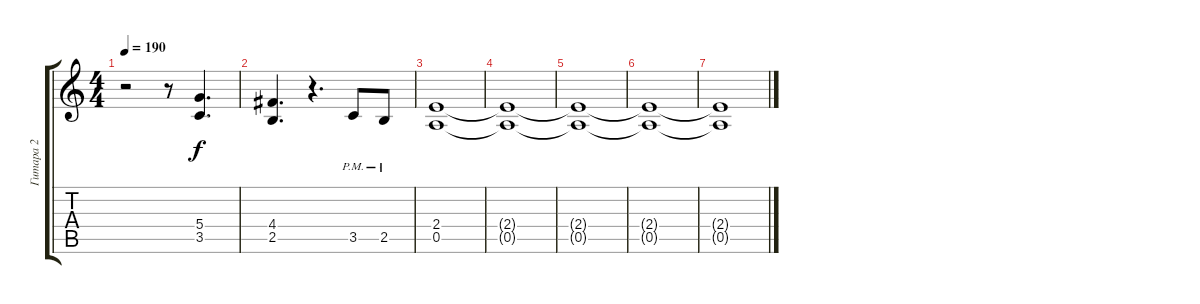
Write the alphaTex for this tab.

\track ("Гитара 2" "Гитара 2") {instrument distortionguitar}
\staff {score tabs}
\tuning (E4 B3 G3 D3 A2 E2) {hide}
\ts (4 4)
\tempo 190
\clef g2
\ks aminor
r.2{dy f} r.8 (5.4 3.5).4{d} |
(4.4 2.5).4{d} r.4{d} 3.5{pm}.8 2.5{pm}.8 |
(2.4 0.5).1 |
(2.4{t} 0.5{t}).1 |
(2.4{t} 0.5{t}).1{volume 0} |
(2.4{t} 0.5{t}).1 |
(2.4{t} 0.5{t}).1
